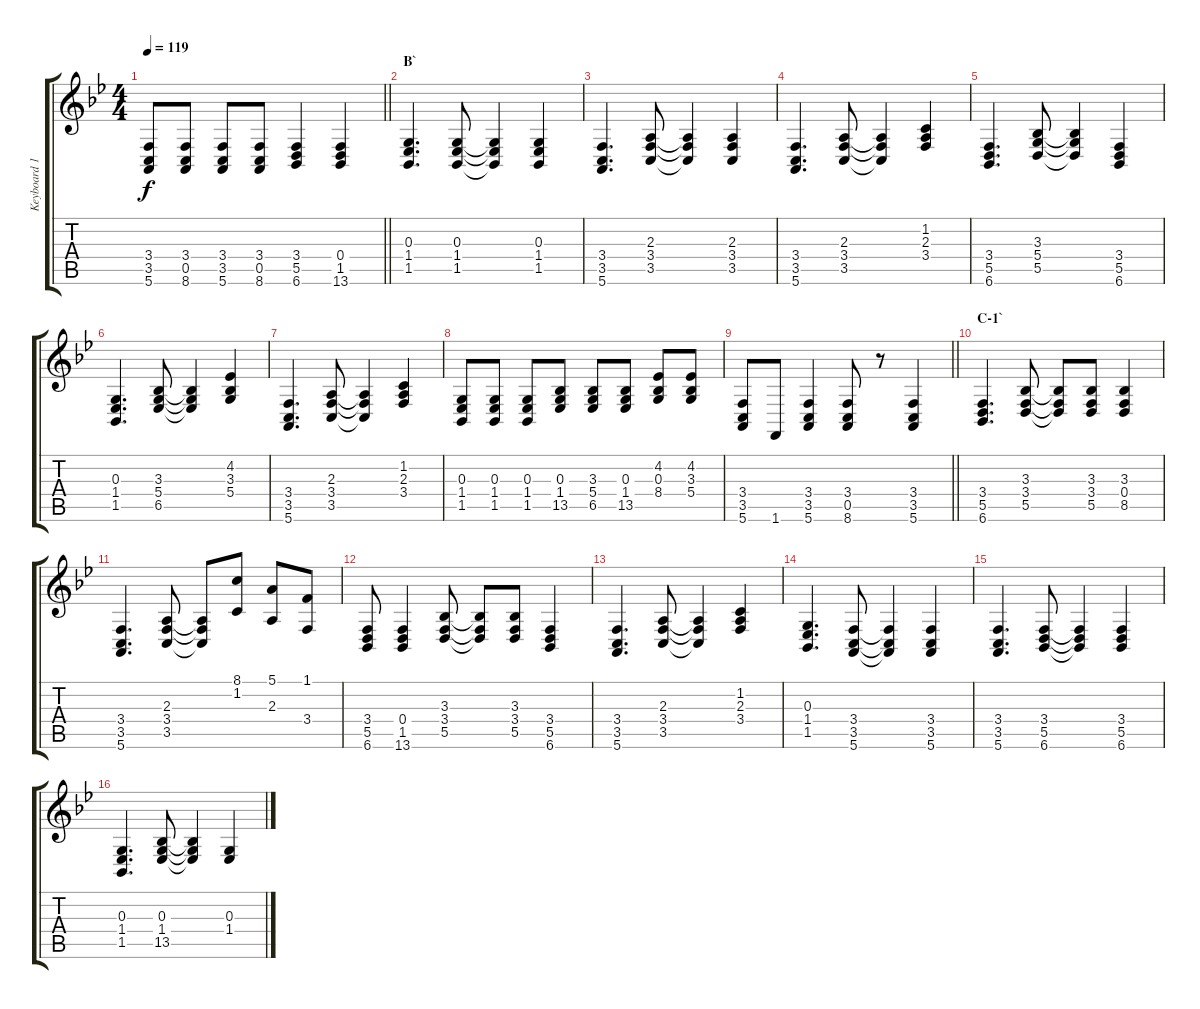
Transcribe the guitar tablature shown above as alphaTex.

\track ("Keyboard 1" "Keyboard 1") {instrument brightacousticpiano}
\staff {score tabs}
\tuning (E4 B3 G3 D3 A2 E2) {hide}
\ts (4 4)
\tempo 119
\clef g2
\barLineRight lightlight
\ks bb
(3.4 3.5 5.6).8{dy f} (3.4 0.5 8.6).8 (3.4 3.5 5.6).8 (3.4 0.5 8.6).8 (3.4 5.5 6.6).4 (0.4 1.5 13.6).4 |
\section ("" "B`")
(0.3 1.4 1.5).4{d} (0.3 1.4 1.5).8 (0.3{t} 1.4{t} 1.5{t}).4 (0.3 1.4 1.5).4 |
(3.4 3.5 5.6).4{d} (2.3 3.4 3.5).8 (2.3{t} 3.4{t} 3.5{t}).4 (2.3 3.4 3.5).4 |
(3.4 3.5 5.6).4{d} (2.3 3.4 3.5).8 (2.3{t} 3.4{t} 3.5{t}).4 (1.2 2.3 3.4).4 |
(3.4 5.5 6.6).4{d} (3.3 5.4 5.5).8 (3.3{t} 5.4{t} 5.5{t}).4 (3.4 5.5 6.6).4 |
(0.3 1.4 1.5).4{d} (3.3 5.4 6.5).8 (3.3{t} 5.4{t} 6.5{t}).4 (4.2 3.3 5.4).4 |
(3.4 3.5 5.6).4{d} (2.3 3.4 3.5).8 (2.3{t} 3.4{t} 3.5{t}).4 (1.2 2.3 3.4).4 |
(0.3 1.4 1.5).8 (0.3 1.4 1.5).8 (0.3 1.4 1.5).8 (0.3 1.4 13.5).8 (3.3 5.4 6.5).8 (0.3 1.4 13.5).8 (4.2 0.3 8.4).8 (4.2 3.3 5.4).8 |
\barLineRight lightlight
(3.4 3.5 5.6).8 1.6.8 (3.4 3.5 5.6).4 (3.4 0.5 8.6).8 r.8 (3.4 3.5 5.6).4 |
\section ("" "C-1`")
(3.4 5.5 6.6).4{d} (3.3 3.4 5.5).8 (3.3{t} 3.4{t} 5.5{t}).8 (3.3 3.4 5.5).8 (3.3 0.4 8.5).4 |
(3.4 3.5 5.6).4{d} (2.3 3.4 3.5).8 (2.3{t} 3.4{t} 3.5{t}).8 (8.1 1.2).8 (5.1 2.3).8 (1.1 3.4).8 |
(3.4 5.5 6.6).8 (0.4 1.5 13.6).4 (3.3 3.4 5.5).8 (3.3{t} 3.4{t} 5.5{t}).8 (3.3 3.4 5.5).8 (3.4 5.5 6.6).4 |
(3.4 3.5 5.6).4{d} (2.3 3.4 3.5).8 (2.3{t} 3.4{t} 3.5{t}).4 (1.2 2.3 3.4).4 |
(0.3 1.4 1.5).4{d} (3.4 3.5 5.6).8 (3.4{t} 3.5{t} 5.6{t}).4 (3.4 3.5 5.6).4 |
(3.4 3.5 5.6).4{d} (3.4 5.5 6.6).8 (3.4{t} 5.5{t} 6.6{t}).4 (3.4 5.5 6.6).4 |
(0.3 1.4 1.5).4{d} (0.3 1.4 13.5).8 (0.3{t} 1.4{t} 13.5{t}).4 (0.3 1.4).4
